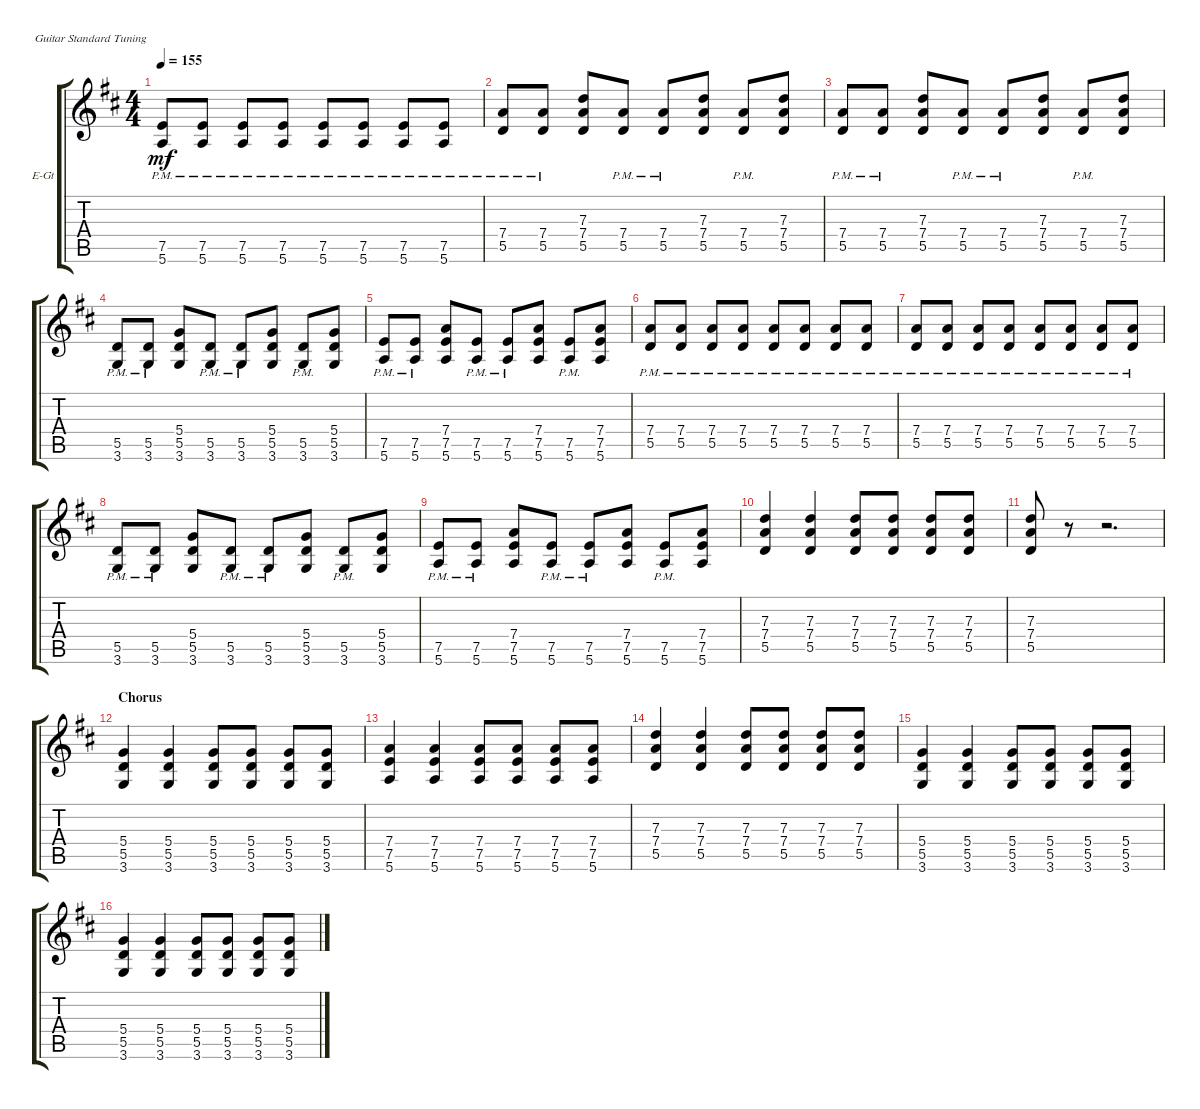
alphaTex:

\defaultSystemsLayout 4
\bracketExtendMode groupsimilarinstruments
\firstSystemTrackNameOrientation horizontal
\otherSystemsTrackNameOrientation horizontal
\track ("Electric Guitar (Rob Caggiano)" "E-Gt") {instrument distortionguitar}
\staff {score tabs}
\tuning (E4 B3 G3 D3 A2 E2)
\ts (4 4)
\tempo 155
\clef g2
\ks d
(5.6{pm} 7.5{pm}).8{dy mf} (5.6{pm} 7.5{pm}).8 (5.6{pm} 7.5{pm}).8 (5.6{pm} 7.5{pm}).8 (5.6{pm} 7.5{pm}).8 (5.6{pm} 7.5{pm}).8 (5.6{pm} 7.5{pm}).8 (5.6{pm} 7.5{pm}).8 |
(5.5{pm} 7.4{pm}).8 (5.5{pm} 7.4{pm}).8 (5.5 7.4 7.3).8 (5.5{pm} 7.4{pm}).8 (5.5{pm} 7.4{pm}).8 (5.5 7.4 7.3).8 (5.5{pm} 7.4{pm}).8 (5.5 7.4 7.3).8 |
(5.5{pm} 7.4{pm}).8 (5.5{pm} 7.4{pm}).8 (5.5 7.4 7.3).8 (5.5{pm} 7.4{pm}).8 (5.5{pm} 7.4{pm}).8 (5.5 7.4 7.3).8 (5.5{pm} 7.4{pm}).8 (5.5 7.4 7.3).8 |
(3.6{pm} 5.5{pm}).8 (3.6{pm} 5.5{pm}).8 (3.6 5.5 5.4).8 (3.6{pm} 5.5{pm}).8 (3.6{pm} 5.5{pm}).8 (3.6 5.5 5.4).8 (3.6{pm} 5.5{pm}).8 (3.6 5.5 5.4).8 |
(5.6{pm} 7.5{pm}).8 (5.6{pm} 7.5{pm}).8 (5.6 7.5 7.4).8 (5.6{pm} 7.5{pm}).8 (5.6{pm} 7.5{pm}).8 (5.6 7.5 7.4).8 (5.6{pm} 7.5{pm}).8 (5.6 7.5 7.4).8 |
(5.5{pm} 7.4{pm}).8 (5.5{pm} 7.4{pm}).8 (5.5{pm} 7.4{pm}).8 (5.5{pm} 7.4{pm}).8 (5.5{pm} 7.4{pm}).8 (5.5{pm} 7.4{pm}).8 (5.5{pm} 7.4{pm}).8 (5.5{pm} 7.4{pm}).8 |
(5.5{pm} 7.4{pm}).8 (5.5{pm} 7.4{pm}).8 (5.5{pm} 7.4{pm}).8 (5.5{pm} 7.4{pm}).8 (5.5{pm} 7.4{pm}).8 (5.5{pm} 7.4{pm}).8 (5.5{pm} 7.4{pm}).8 (5.5{pm} 7.4{pm}).8 |
(3.6{pm} 5.5{pm}).8 (3.6{pm} 5.5{pm}).8 (3.6 5.5 5.4).8 (3.6{pm} 5.5{pm}).8 (3.6{pm} 5.5{pm}).8 (3.6 5.5 5.4).8 (3.6{pm} 5.5{pm}).8 (3.6 5.5 5.4).8 |
(5.6{pm} 7.5{pm}).8 (5.6{pm} 7.5{pm}).8 (5.6 7.5 7.4).8 (5.6{pm} 7.5{pm}).8 (5.6{pm} 7.5{pm}).8 (5.6 7.5 7.4).8 (5.6{pm} 7.5{pm}).8 (5.6 7.5 7.4).8 |
(5.5 7.4 7.3).4 (5.5 7.4 7.3).4 (5.5 7.4 7.3).8 (5.5 7.4 7.3).8 (7.3 7.4 5.5).8 (5.5 7.4 7.3).8 |
(7.3 7.4 5.5).8 r.8 r.2{d} |
\section ("" "Chorus")
(3.6 5.5 5.4).4 (3.6 5.5 5.4).4 (3.6 5.5 5.4).8 (3.6 5.5 5.4).8 (5.4 5.5 3.6).8 (3.6 5.5 5.4).8 |
(5.6 7.5 7.4).4 (7.4 7.5 5.6).4 (5.6 7.5 7.4).8 (7.4 7.5 5.6).8 (5.6 7.5 7.4).8 (7.4 7.5 5.6).8 |
(5.5 7.4 7.3).4 (5.5 7.4 7.3).4 (5.5 7.4 7.3).8 (7.3 7.4 5.5).8 (5.5 7.4 7.3).8 (7.3 7.4 5.5).8 |
(3.6 5.5 5.4).4 (5.4 5.5 3.6).4 (3.6 5.5 5.4).8 (5.4 5.5 3.6).8 (3.6 5.5 5.4).8 (5.4 5.5 3.6).8 |
(3.6 5.5 5.4).4 (3.6 5.5 5.4).4 (3.6 5.5 5.4).8 (3.6 5.5 5.4).8 (5.4 5.5 3.6).8 (3.6 5.5 5.4).8
